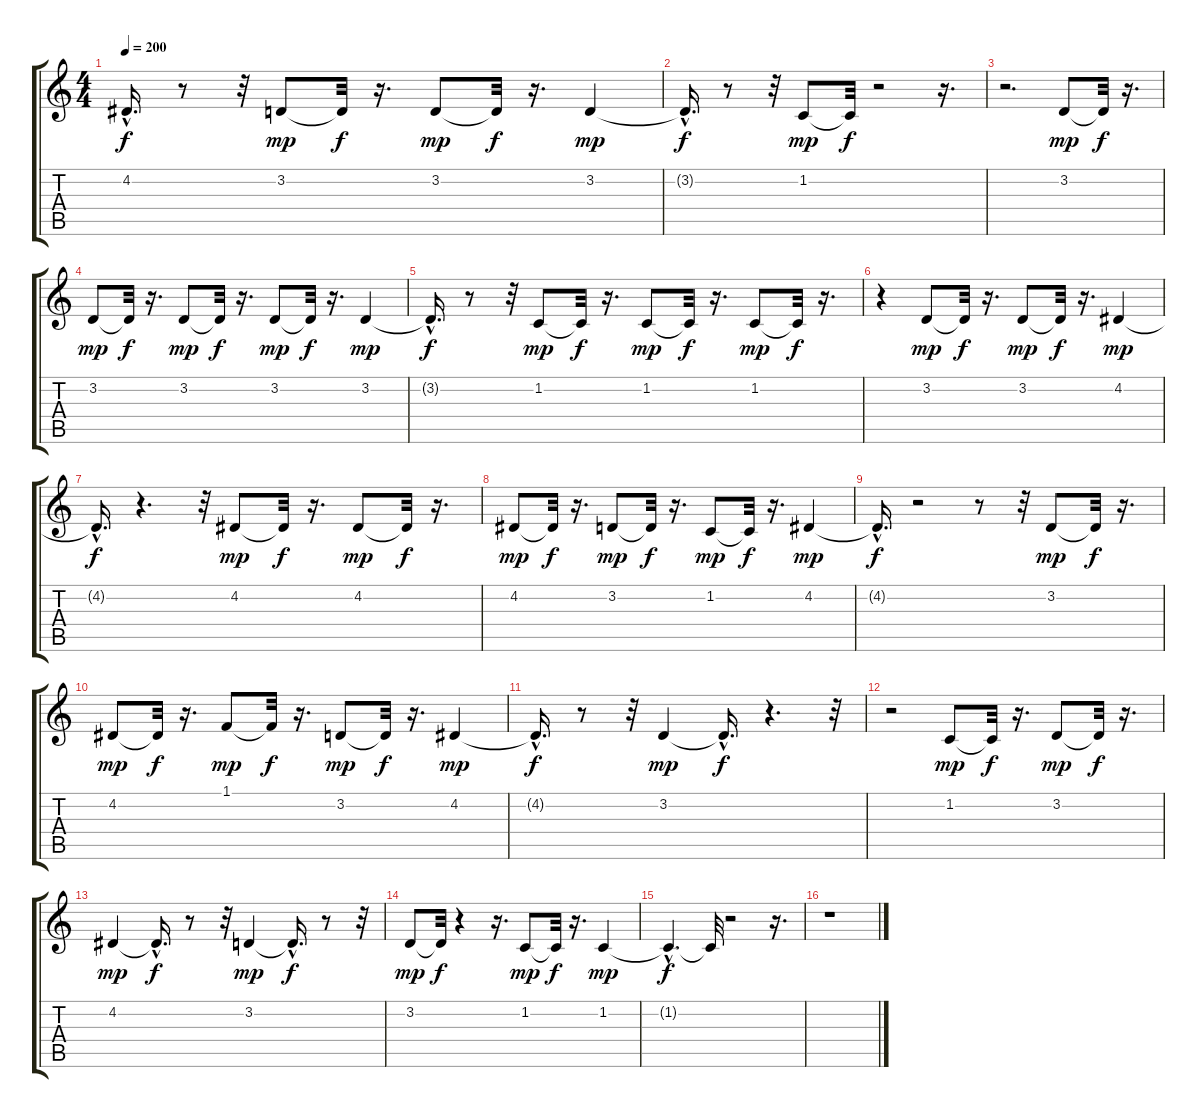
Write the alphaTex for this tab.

\track "" {instrument clarinet}
\staff {score tabs}
\tuning (E4 B3 G3 D3 A2 E2) {hide}
\ts (4 4)
\tempo 200
\clef g2
\ks c
4.2{hac t}.16{d dy f} r.8 r.32 3.2.8{dy mp} 3.2{t}.32{dy f} r.16{d} 3.2.8{dy mp} 3.2{t}.32{dy f} r.16{d} 3.2.4{dy mp} |
3.2{hac t}.16{d dy f} r.8 r.32 1.2.8{dy mp} 1.2{t}.32{dy f} r.2 r.16{d} |
r.2{d} 3.2.8{dy mp} 3.2{t}.32{dy f} r.16{d} |
3.2.8{dy mp} 3.2{t}.32{dy f} r.16{d} 3.2.8{dy mp} 3.2{t}.32{dy f} r.16{d} 3.2.8{dy mp} 3.2{t}.32{dy f} r.16{d} 3.2.4{dy mp} |
3.2{hac t}.16{d dy f} r.8 r.32 1.2.8{dy mp} 1.2{t}.32{dy f} r.16{d} 1.2.8{dy mp} 1.2{t}.32{dy f} r.16{d} 1.2.8{dy mp} 1.2{t}.32{dy f} r.16{d} |
r.4 3.2.8{dy mp} 3.2{t}.32{dy f} r.16{d} 3.2.8{dy mp} 3.2{t}.32{dy f} r.16{d} 4.2.4{dy mp} |
4.2{hac t}.16{d dy f} r.4{d} r.32 4.2.8{dy mp} 4.2{t}.32{dy f} r.16{d} 4.2.8{dy mp} 4.2{t}.32{dy f} r.16{d} |
4.2.8{dy mp} 4.2{t}.32{dy f} r.16{d} 3.2.8{dy mp} 3.2{t}.32{dy f} r.16{d} 1.2.8{dy mp} 1.2{t}.32{dy f} r.16{d} 4.2.4{dy mp} |
4.2{hac t}.16{d dy f} r.2 r.8 r.32 3.2.8{dy mp} 3.2{t}.32{dy f} r.16{d} |
4.2.8{dy mp} 4.2{t}.32{dy f} r.16{d} 1.1.8{dy mp} 1.1{t}.32{dy f} r.16{d} 3.2.8{dy mp} 3.2{t}.32{dy f} r.16{d} 4.2.4{dy mp} |
4.2{hac t}.16{d dy f} r.8 r.32 3.2.4{dy mp} 3.2{hac t}.16{d dy f} r.4{d} r.32 |
r.2 1.2.8{dy mp} 1.2{t}.32{dy f} r.16{d} 3.2.8{dy mp} 3.2{t}.32{dy f} r.16{d} |
4.2.4{dy mp} 4.2{hac t}.16{d dy f} r.8 r.32 3.2.4{dy mp} 3.2{hac t}.16{d dy f} r.8 r.32 |
3.2.8{dy mp} 3.2{t}.32{dy f} r.4 r.16{d} 1.2.8{dy mp} 1.2{t}.32{dy f} r.16{d} 1.2.4{dy mp} |
1.2{hac t}.4{d dy f} 1.2{t}.32 r.2 r.16{d} |
r.1
